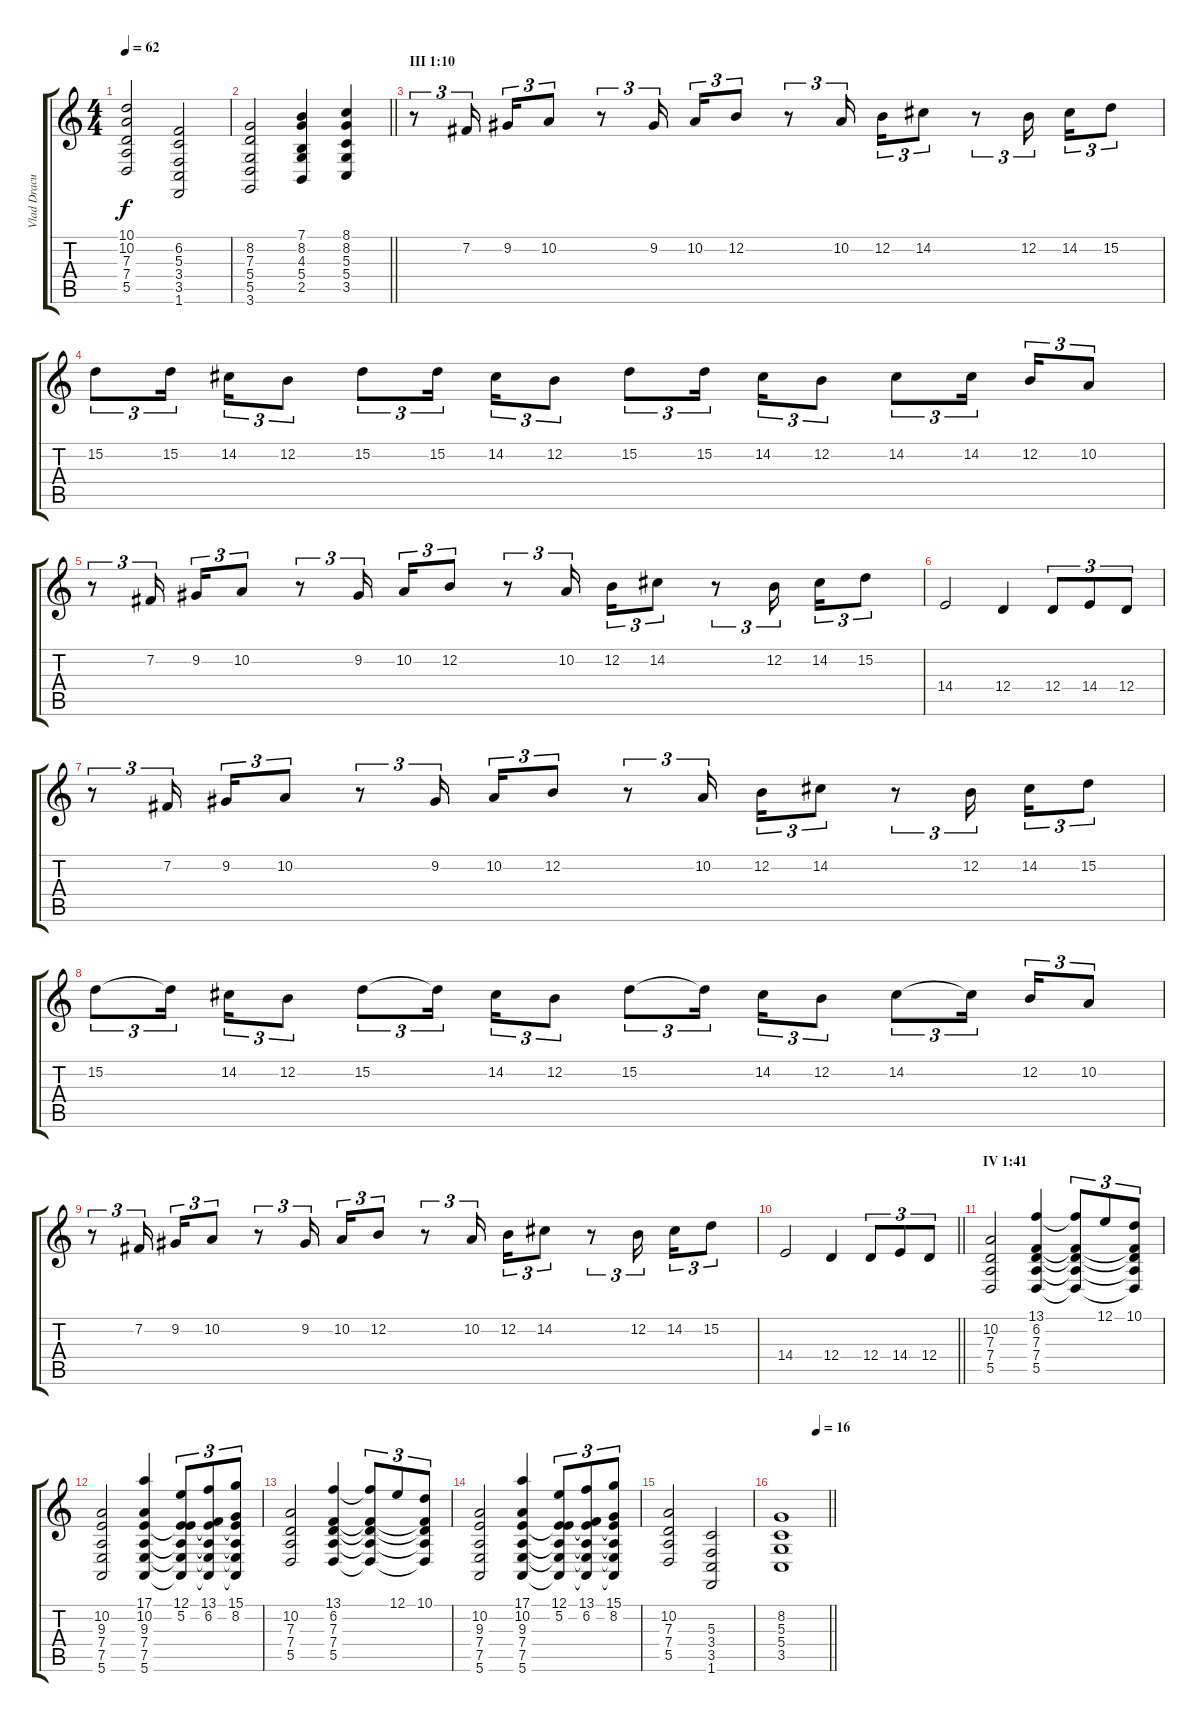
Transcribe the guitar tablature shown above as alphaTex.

\track ("Vlad Dracul / Marcel \"Vampallens\"" "Vlad Dracu") {instrument stringensemble1}
\staff {score tabs}
\tuning (E4 B3 G3 D3 A2 E2) {hide}
\ts (4 4)
\tempo 62
\clef g2
\ks c
(10.1 10.2 7.3 7.4 5.5).2{dy f} (6.2 5.3 3.4 3.5 1.6).2 |
\barLineRight lightlight
(8.2 7.3 5.4 5.5 3.6).2 (7.1 8.2 4.3 5.4 2.5).4 (8.1 8.2 5.3 5.4 3.5).4 |
\section ("" "III 1:10")
r.8{tu (3 2)} 7.2.16{tu (3 2) beam splitsecondary} 9.2.16{tu (3 2)} 10.2.8{tu (3 2)} r.8{tu (3 2)} 9.2.16{tu (3 2) beam splitsecondary} 10.2.16{tu (3 2)} 12.2.8{tu (3 2)} r.8{tu (3 2)} 10.2.16{tu (3 2) beam splitsecondary} 12.2.16{tu (3 2)} 14.2.8{tu (3 2)} r.8{tu (3 2)} 12.2.16{tu (3 2) beam splitsecondary} 14.2.16{tu (3 2)} 15.2.8{tu (3 2)} |
15.2.8{tu (3 2)} 15.2.16{tu (3 2) beam splitsecondary} 14.2.16{tu (3 2)} 12.2.8{tu (3 2)} 15.2.8{tu (3 2)} 15.2.16{tu (3 2) beam splitsecondary} 14.2.16{tu (3 2)} 12.2.8{tu (3 2)} 15.2.8{tu (3 2)} 15.2.16{tu (3 2) beam splitsecondary} 14.2.16{tu (3 2)} 12.2.8{tu (3 2)} 14.2.8{tu (3 2)} 14.2.16{tu (3 2) beam splitsecondary} 12.2.16{tu (3 2)} 10.2.8{tu (3 2)} |
r.8{tu (3 2)} 7.2.16{tu (3 2) beam splitsecondary} 9.2.16{tu (3 2)} 10.2.8{tu (3 2)} r.8{tu (3 2)} 9.2.16{tu (3 2) beam splitsecondary} 10.2.16{tu (3 2)} 12.2.8{tu (3 2)} r.8{tu (3 2)} 10.2.16{tu (3 2) beam splitsecondary} 12.2.16{tu (3 2)} 14.2.8{tu (3 2)} r.8{tu (3 2)} 12.2.16{tu (3 2) beam splitsecondary} 14.2.16{tu (3 2)} 15.2.8{tu (3 2)} |
14.4.2 12.4.4 12.4.8{tu (3 2)} 14.4.8{tu (3 2)} 12.4.8{tu (3 2)} |
r.8{tu (3 2)} 7.2.16{tu (3 2) beam splitsecondary} 9.2.16{tu (3 2)} 10.2.8{tu (3 2)} r.8{tu (3 2)} 9.2.16{tu (3 2) beam splitsecondary} 10.2.16{tu (3 2)} 12.2.8{tu (3 2)} r.8{tu (3 2)} 10.2.16{tu (3 2) beam splitsecondary} 12.2.16{tu (3 2)} 14.2.8{tu (3 2)} r.8{tu (3 2)} 12.2.16{tu (3 2) beam splitsecondary} 14.2.16{tu (3 2)} 15.2.8{tu (3 2)} |
15.2.8{tu (3 2)} 15.2{t}.16{tu (3 2) beam splitsecondary} 14.2.16{tu (3 2)} 12.2.8{tu (3 2)} 15.2.8{tu (3 2)} 15.2{t}.16{tu (3 2) beam splitsecondary} 14.2.16{tu (3 2)} 12.2.8{tu (3 2)} 15.2.8{tu (3 2)} 15.2{t}.16{tu (3 2) beam splitsecondary} 14.2.16{tu (3 2)} 12.2.8{tu (3 2)} 14.2.8{tu (3 2)} 14.2{t}.16{tu (3 2) beam splitsecondary} 12.2.16{tu (3 2)} 10.2.8{tu (3 2)} |
r.8{tu (3 2)} 7.2.16{tu (3 2) beam splitsecondary} 9.2.16{tu (3 2)} 10.2.8{tu (3 2)} r.8{tu (3 2)} 9.2.16{tu (3 2) beam splitsecondary} 10.2.16{tu (3 2)} 12.2.8{tu (3 2)} r.8{tu (3 2)} 10.2.16{tu (3 2) beam splitsecondary} 12.2.16{tu (3 2)} 14.2.8{tu (3 2)} r.8{tu (3 2)} 12.2.16{tu (3 2) beam splitsecondary} 14.2.16{tu (3 2)} 15.2.8{tu (3 2)} |
\barLineRight lightlight
14.4.2 12.4.4 12.4.8{tu (3 2)} 14.4.8{tu (3 2)} 12.4.8{tu (3 2)} |
\section ("" "IV 1:41")
(10.2 7.3 7.4 5.5).2 (13.1 6.2 7.3 7.4 5.5).4 (13.1{t} 6.2{t} 7.3{t} 7.4{t} 5.5{t}).8{tu (3 2)} 12.1.8{tu (3 2)} (10.1 6.2{t} 7.3{t} 7.4{t} 5.5{t}).8{tu (3 2)} |
(10.2 9.3 7.4 7.5 5.6).2 (17.1 10.2 9.3 7.4 7.5 5.6).4 (12.1 5.2 9.3{t} 7.4{t} 7.5{t} 5.6{t}).8{tu (3 2)} (13.1 6.2 9.3{t} 7.4{t} 7.5{t} 5.6{t}).8{tu (3 2)} (15.1 8.2 9.3{t} 7.4{t} 7.5{t} 5.6{t}).8{tu (3 2)} |
(10.2 7.3 7.4 5.5).2 (13.1 6.2 7.3 7.4 5.5).4 (13.1{t} 6.2{t} 7.3{t} 7.4{t} 5.5{t}).8{tu (3 2)} 12.1.8{tu (3 2)} (10.1 6.2{t} 7.3{t} 7.4{t} 5.5{t}).8{tu (3 2)} |
(10.2 9.3 7.4 7.5 5.6).2 (17.1 10.2 9.3 7.4 7.5 5.6).4 (12.1 5.2 9.3{t} 7.4{t} 7.5{t} 5.6{t}).8{tu (3 2)} (13.1 6.2 9.3{t} 7.4{t} 7.5{t} 5.6{t}).8{tu (3 2)} (15.1 8.2 9.3{t} 7.4{t} 7.5{t} 5.6{t}).8{tu (3 2)} |
(10.2 7.3 7.4 5.5).2 (5.3 3.4 3.5 1.6).2 |
\tempo (16 0.75)
\barLineRight lightlight
(8.2 5.3 5.4 3.5).1
